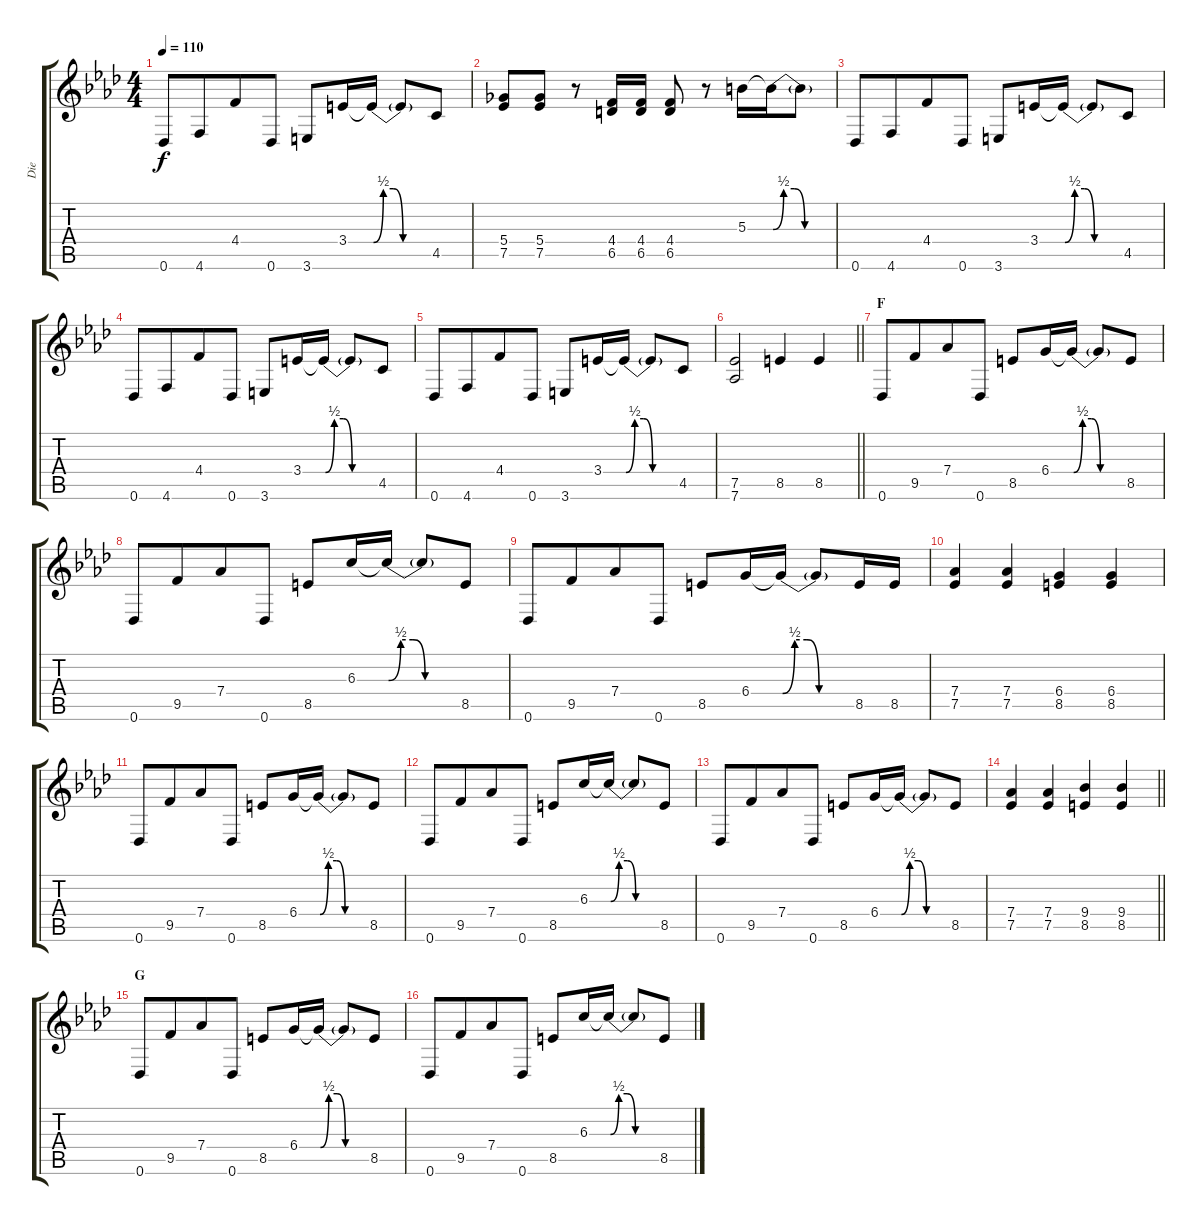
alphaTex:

\track ("Die" "Die") {instrument distortionguitar}
\staff {score tabs}
\tuning (Eb4 Bb3 Gb3 Db3 Ab2 Db2) {hide}
\ts (4 4)
\tempo 110
\clef g2
\ks fminor
0.6.8{dy f} 4.6.8{beam merge} 4.4.8 0.6.8 3.6.8 3.4.16 3.4{be (custom 0 0 10 2 20 2 30 0 60 0) t}.16 3.4{t}.8 4.5.8 |
(5.4 7.5).8 (5.4 7.5).8 r.8 (4.4 6.5).16 (4.4 6.5).16 (4.4 6.5).8 r.8 5.3.16 5.3{be (custom 0 0 10 2 20 2 30 0 60 0) t}.16 5.3{t}.8 |
0.6.8 4.6.8{beam merge} 4.4.8 0.6.8 3.6.8 3.4.16 3.4{be (custom 0 0 10 2 20 2 30 0 60 0) t}.16 3.4{t}.8 4.5.8 |
0.6.8 4.6.8{beam merge} 4.4.8 0.6.8 3.6.8 3.4.16 3.4{be (custom 0 0 10 2 20 2 30 0 60 0) t}.16 3.4{t}.8 4.5.8 |
0.6.8 4.6.8{beam merge} 4.4.8 0.6.8 3.6.8 3.4.16 3.4{be (custom 0 0 10 2 20 2 30 0 60 0) t}.16 3.4{t}.8 4.5.8 |
\barLineRight lightlight
(7.5 7.6).2 8.5.4 8.5.4 |
\section ("" "F")
0.6.8 9.5.8{beam merge} 7.4.8 0.6.8 8.5.8 6.4.16 6.4{be (custom 0 0 10 2 20 2 30 0 60 0) t}.16 6.4{t}.8 8.5.8 |
0.6.8 9.5.8{beam merge} 7.4.8 0.6.8 8.5.8 6.3.16 6.3{be (custom 0 0 10 2 20 2 30 0 60 0) t}.16 6.3{t}.8 8.5.8 |
0.6.8 9.5.8{beam merge} 7.4.8 0.6.8 8.5.8 6.4.16 6.4{be (custom 0 0 10 2 20 2 30 0 60 0) t}.16 6.4{t}.8 8.5.16 8.5.16 |
(7.4 7.5).4 (7.4 7.5).4 (6.4 8.5).4 (6.4 8.5).4 |
0.6.8 9.5.8{beam merge} 7.4.8 0.6.8 8.5.8 6.4.16 6.4{be (custom 0 0 10 2 20 2 30 0 60 0) t}.16 6.4{t}.8 8.5.8 |
0.6.8 9.5.8{beam merge} 7.4.8 0.6.8 8.5.8 6.3.16 6.3{be (custom 0 0 10 2 20 2 30 0 60 0) t}.16 6.3{t}.8 8.5.8 |
0.6.8 9.5.8{beam merge} 7.4.8 0.6.8 8.5.8 6.4.16 6.4{be (custom 0 0 10 2 20 2 30 0 60 0) t}.16 6.4{t}.8 8.5.8 |
\barLineRight lightlight
(7.4 7.5).4 (7.4 7.5).4 (9.4 8.5).4 (9.4 8.5).4 |
\section ("" "G")
0.6.8 9.5.8{beam merge} 7.4.8 0.6.8 8.5.8 6.4.16 6.4{be (custom 0 0 10 2 20 2 30 0 60 0) t}.16 6.4{t}.8 8.5.8 |
0.6.8 9.5.8{beam merge} 7.4.8 0.6.8 8.5.8 6.3.16 6.3{be (custom 0 0 10 2 20 2 30 0 60 0) t}.16 6.3{t}.8 8.5.8
